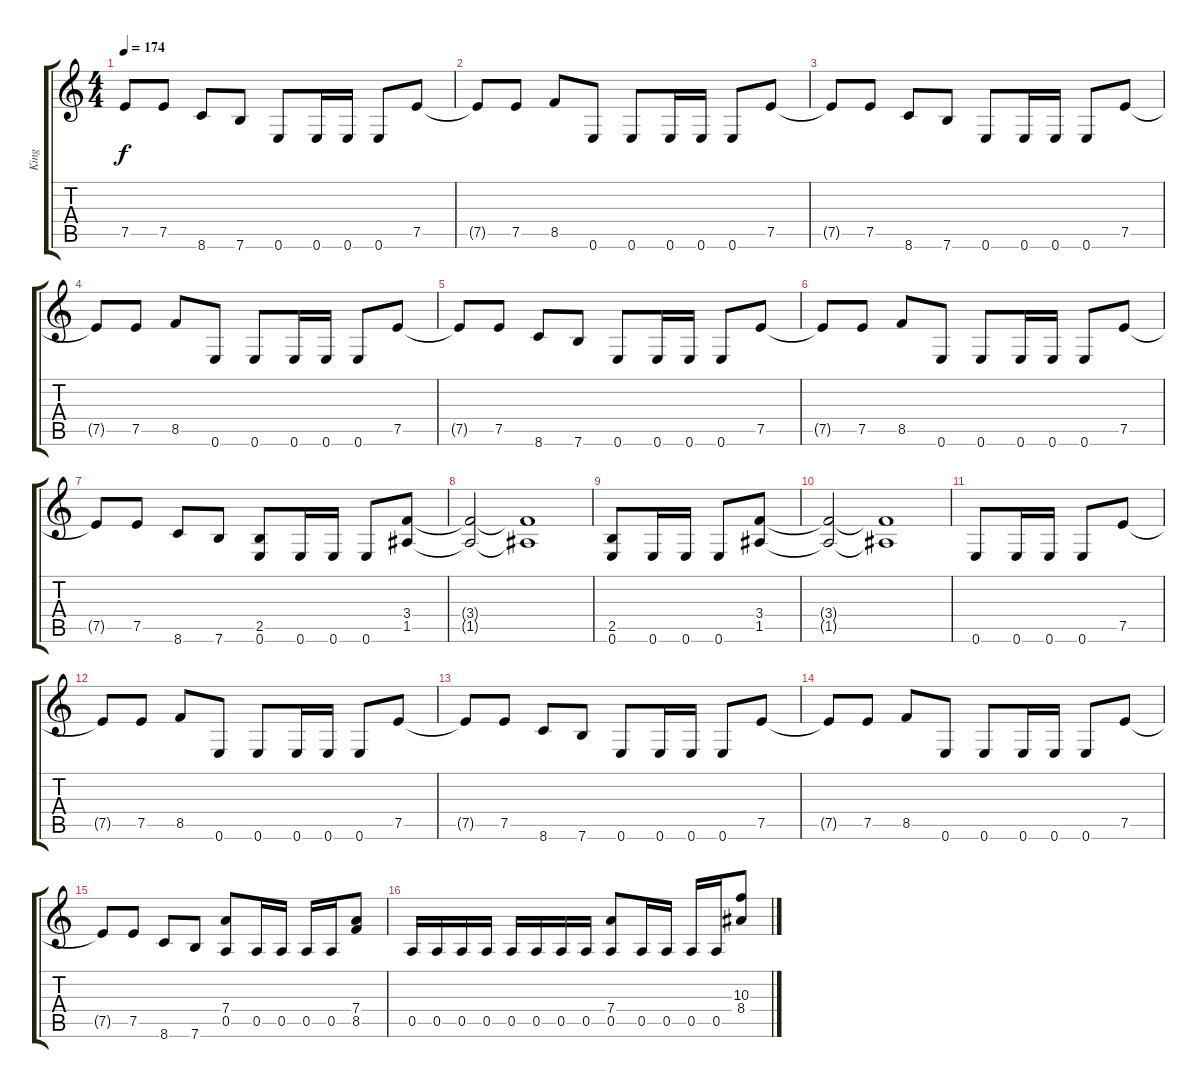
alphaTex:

\track ("King" "King") {instrument distortionguitar}
\staff {score tabs}
\tuning (E4 B3 G3 D3 A2 E2) {hide}
\ts (4 4)
\tempo 174
\clef g2
\ks c
7.5{t}.8{dy f} 7.5.8 8.6.8 7.6.8 0.6.8 0.6.16 0.6.16 0.6.8 7.5.8 |
7.5{t}.8 7.5.8 8.5.8 0.6.8 0.6.8 0.6.16 0.6.16 0.6.8 7.5.8 |
7.5{t}.8 7.5.8 8.6.8 7.6.8 0.6.8 0.6.16 0.6.16 0.6.8 7.5.8 |
7.5{t}.8 7.5.8 8.5.8 0.6.8 0.6.8 0.6.16 0.6.16 0.6.8 7.5.8 |
7.5{t}.8 7.5.8 8.6.8 7.6.8 0.6.8 0.6.16 0.6.16 0.6.8 7.5.8 |
7.5{t}.8 7.5.8 8.5.8 0.6.8 0.6.8 0.6.16 0.6.16 0.6.8 7.5.8 |
7.5{t}.8 7.5.8 8.6.8 7.6.8 (2.5 0.6).8 0.6.16 0.6.16 0.6.8 (3.4 1.5).8 |
(3.4{t} 1.5{t}).2 (3.4{t} 1.5{t}).1 |
(2.5 0.6).8 0.6.16 0.6.16 0.6.8 (3.4 1.5).8 |
(3.4{t} 1.5{t}).2 (3.4{t} 1.5{t}).1 |
0.6.8 0.6.16 0.6.16 0.6.8 7.5.8 |
7.5{t}.8 7.5.8 8.5.8 0.6.8 0.6.8 0.6.16 0.6.16 0.6.8 7.5.8 |
7.5{t}.8 7.5.8 8.6.8 7.6.8 0.6.8 0.6.16 0.6.16 0.6.8 7.5.8 |
7.5{t}.8 7.5.8 8.5.8 0.6.8 0.6.8 0.6.16 0.6.16 0.6.8 7.5.8 |
7.5{t}.8 7.5.8 8.6.8 7.6.8 (7.4 0.5).8 0.5.16 0.5.16 0.5.16 0.5.16 (7.4 8.5).8 |
0.5.16 0.5.16 0.5.16 0.5.16 0.5.16 0.5.16 0.5.16 0.5.16 (7.4 0.5).8 0.5.16 0.5.16 0.5.16 0.5.16 (10.3 8.4).8
